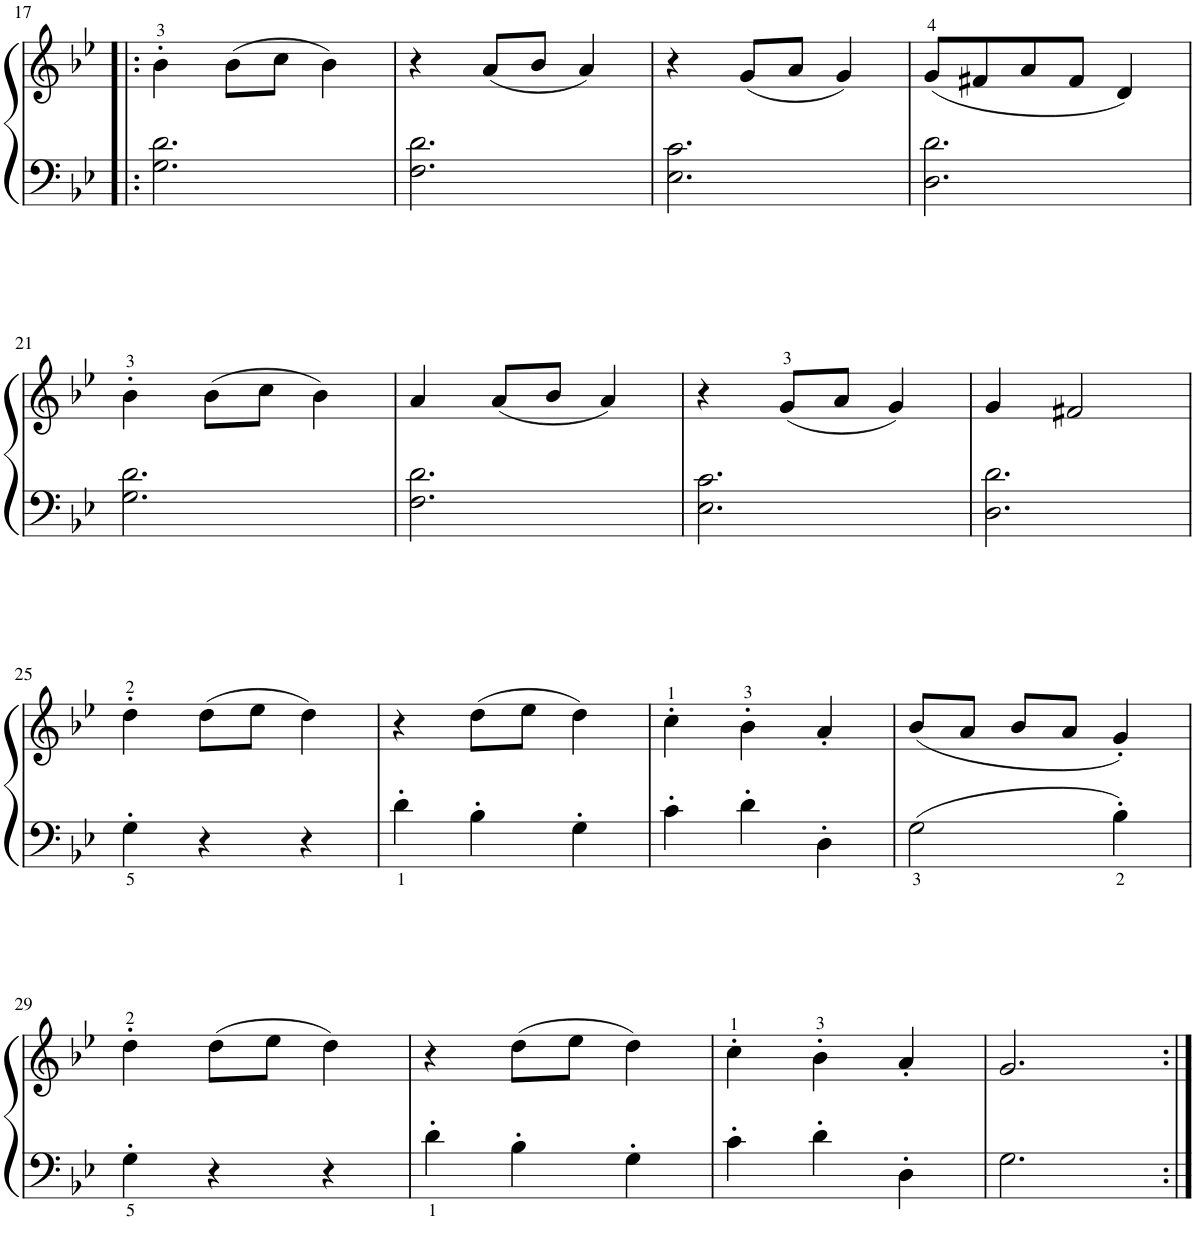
**kern	**kern
*part1	*part1
*staff2	*staff1
*I"Piano	*
*I'Pno	*
!!LO:PB:g=z
*clefF4	*clefG2
*k[b-e-]	*k[b-e-]
*M3/4	*M3/4
=17!|:	=17!|:
2.G\ 2.d\	4b-'\
.	(8b-\L
.	8cc\J
.	4b-\)
=18	=18
2.F\ 2.d\	4r
.	(8a/L
.	8b-/J
.	4a/)
=19	=19
2.E-\ 2.c\	4r
.	(8g/L
.	8a/J
.	4g/)
=20	=20
2.D\ 2.d\	(8g/L
.	8f#X/
.	8a/
.	8f#/J
.	4d/)
!!LO:LB:g=z
=21	=21
2.G\ 2.d\	4b-'\
.	(8b-\L
.	8cc\J
.	4b-\)
=22	=22
2.F\ 2.d\	4a/
.	(8a/L
.	8b-/J
.	4a/)
=23	=23
2.E-\ 2.c\	4r
.	(8g/L
.	8a/J
.	4g/)
=24	=24
2.D\ 2.d\	4g/
.	2f#X/
!!LO:LB:g=z
=25	=25
4G'\	4dd'\
4r	(8dd\L
.	8ee-\J
4r	4dd\)
=26	=26
4d'\	4r
4B-'\	(8dd\L
.	8ee-\J
4G'\	4dd\)
=27	=27
4c'\	4cc'\
4d'\	4b-'\
4D'\	4a'/
=28	=28
2G\	(8b-/L
.	8a/J
.	8b-/L
.	8a/J
4B-'\	4g'/)
!!LO:LB:g=z
=29	=29
4G'\	4dd'\
4r	(8dd\L
.	8ee-\J
4r	4dd\)
=30	=30
4d'\	4r
4B-'\	(8dd\L
.	8ee-\J
4G'\	4dd\)
=31	=31
4c'\	4cc'\
4d'\	4b-'\
4D'\	4a'/
=32	=32
2.G\	2.g/
=:|!	=:|!
*-	*-
